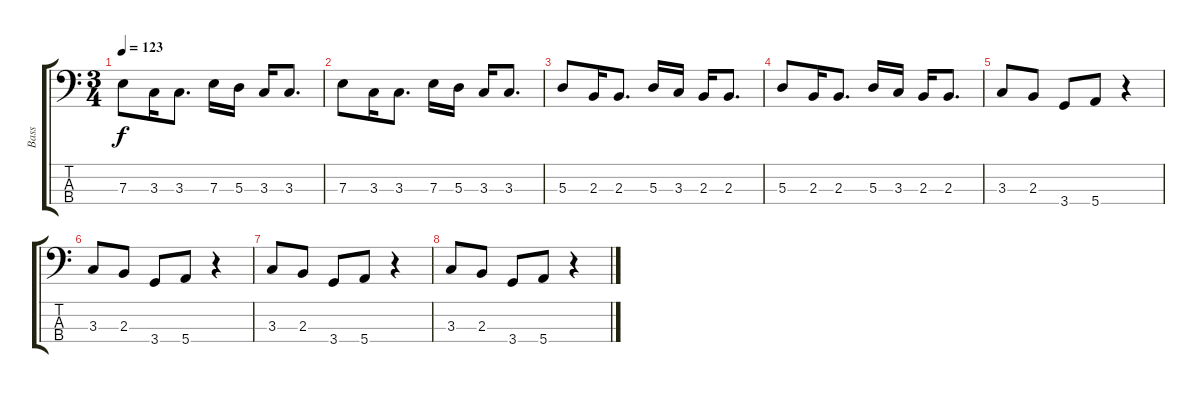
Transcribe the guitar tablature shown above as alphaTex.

\track ("Bass" "Bass") {instrument electricbassfinger}
\staff {score tabs}
\tuning (G2 D2 A1 E1) {hide}
\ts (3 4)
\tempo 123
\clef f4
\ks c
7.3.8{dy f} 3.3.16 3.3.8{d} 7.3.16 5.3.16 3.3.16 3.3.8{d} |
7.3.8 3.3.16 3.3.8{d} 7.3.16 5.3.16 3.3.16 3.3.8{d} |
5.3.8 2.3.16 2.3.8{d} 5.3.16 3.3.16 2.3.16 2.3.8{d} |
5.3.8 2.3.16 2.3.8{d} 5.3.16 3.3.16 2.3.16 2.3.8{d} |
3.3.8 2.3.8 3.4.8 5.4.8 r.4 |
3.3.8 2.3.8 3.4.8 5.4.8 r.4 |
3.3.8 2.3.8 3.4.8 5.4.8 r.4 |
3.3.8 2.3.8 3.4.8 5.4.8 r.4
